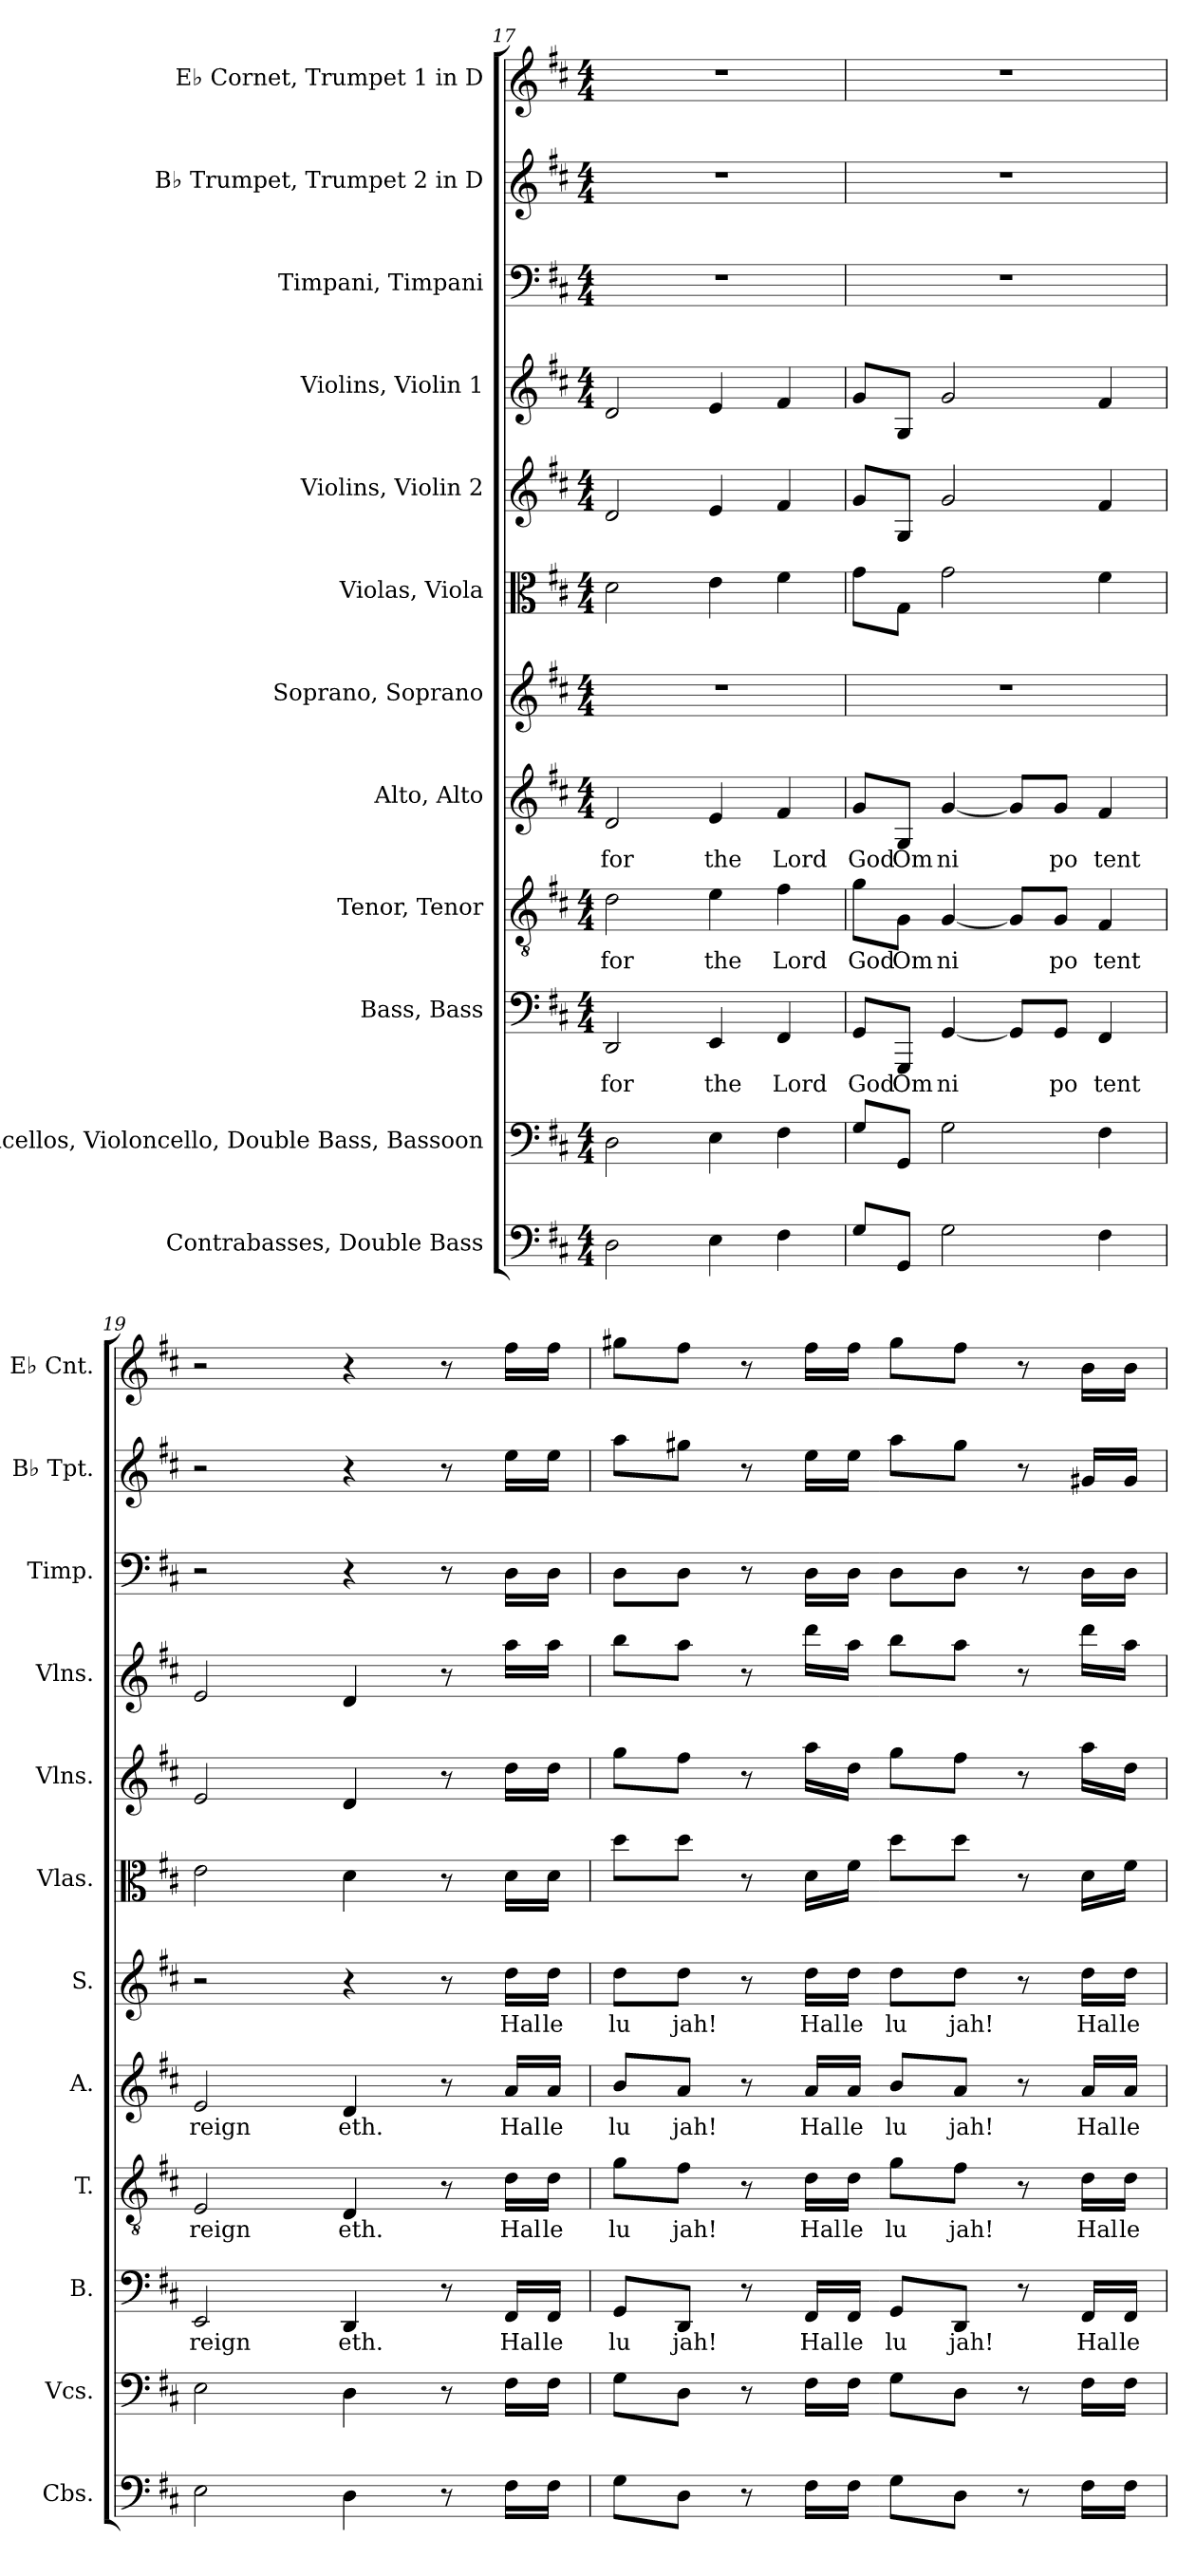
**kern	**kern	**kern	**text	**kern	**text	**kern	**text	**kern	**text	**kern	**kern	**kern	**kern	**kern	**kern
*part12	*part11	*part10	*part10	*part9	*part9	*part8	*part8	*part7	*part7	*part6	*part5	*part4	*part3	*part2	*part1
*staff12	*staff11	*staff10	*staff10	*staff9	*staff9	*staff8	*staff8	*staff7	*staff7	*staff6	*staff5	*staff4	*staff3	*staff2	*staff1
*I"Contrabasses, Double Bass	*I"Violoncellos, Violoncello, Double Bass, Bassoon	*I"Bass, Bass	*	*I"Tenor, Tenor	*	*I"Alto, Alto	*	*I"Soprano, Soprano	*	*I"Violas, Viola	*I"Violins, Violin 2	*I"Violins, Violin 1	*I"Timpani, Timpani	*I"B♭ Trumpet, Trumpet 2 in D	*I"E♭ Cornet, Trumpet 1 in D
*I'Cbs.	*I'Vcs.	*I'B.	*	*I'T.	*	*I'A.	*	*I'S.	*	*I'Vlas.	*I'Vlns.	*I'Vlns.	*I'Timp.	*I'B♭ Tpt.	*I'E♭ Cnt.
*clefF4	*clefF4	*clefF4	*	*clefGv2	*	*clefG2	*	*clefG2	*	*clefC3	*clefG2	*clefG2	*clefF4	*clefG2	*clefG2
*ITrd7c12	*	*	*	*	*	*	*	*	*	*	*	*	*	*ITrd1c2	*ITrd-2c-3
*k[f#c#]	*k[f#c#]	*k[f#c#]	*	*k[f#c#]	*	*k[f#c#]	*	*k[f#c#]	*	*k[f#c#]	*k[f#c#]	*k[f#c#]	*k[f#c#]	*k[]	*k[b-]
*M4/4	*M4/4	*M4/4	*	*M4/4	*	*M4/4	*	*M4/4	*	*M4/4	*M4/4	*M4/4	*M4/4	*M4/4	*M4/4
=17	=17	=17	=17	=17	=17	=17	=17	=17	=17	=17	=17	=17	=17	=17	=17
!	!	!	!LO:LY:b	!	!LO:LY:b	!	!LO:LY:b	!	!	!	!	!	!	!	!
2DD\	2D\	2DD/	for	2d\	for	2d/	for	1r	.	2d\	2d/	2d/	1r	1r	1r
!	!	!	!LO:LY:b	!	!LO:LY:b	!	!LO:LY:b	!	!	!	!	!	!	!	!
4EE\	4E\	4EE/	the	4e\	the	4e/	the	.	.	4e\	4e/	4e/	.	.	.
!	!	!	!LO:LY:b	!	!LO:LY:b	!	!LO:LY:b	!	!	!	!	!	!	!	!
4FF#\	4F#\	4FF#/	Lord	4f#\	Lord	4f#/	Lord	.	.	4f#\	4f#/	4f#/	.	.	.
!!LO:PB:g=z
=18	=18	=18	=18	=18	=18	=18	=18	=18	=18	=18	=18	=18	=18	=18	=18
!	!	!	!LO:LY:b	!	!LO:LY:b	!	!LO:LY:b	!	!	!	!	!	!	!	!
8GG/L	8G/L	8GG/L	God	8g\L	God	8g/L	God	1r	.	8g\L	8g/L	8g/L	1r	1r	1r
!	!	!	!LO:LY:b	!	!LO:LY:b	!	!LO:LY:b	!	!	!	!	!	!	!	!
8GGG/J	8GG/J	8GGG/J	Om	8G\J	Om	8G/J	Om	.	.	8G\J	8G/J	8G/J	.	.	.
!	!	!	!LO:LY:b	!	!LO:LY:b	!	!LO:LY:b	!	!	!	!	!	!	!	!
2GG\	2G\	[4GG/	ni	[4G/	ni	[4g/	ni	.	.	2g\	2g/	2g/	.	.	.
.	.	8GG/L]	.	8G/L]	.	8g/L]	.	.	.	.	.	.	.	.	.
!	!	!	!LO:LY:b	!	!LO:LY:b	!	!LO:LY:b	!	!	!	!	!	!	!	!
.	.	8GG/J	po	8G/J	po	8g/J	po	.	.	.	.	.	.	.	.
!	!	!	!LO:LY:b	!	!LO:LY:b	!	!LO:LY:b	!	!	!	!	!	!	!	!
4FF#\	4F#\	4FF#/	tent	4F#/	tent	4f#/	tent	.	.	4f#\	4f#/	4f#/	.	.	.
=19	=19	=19	=19	=19	=19	=19	=19	=19	=19	=19	=19	=19	=19	=19	=19
!	!	!	!LO:LY:b	!	!LO:LY:b	!	!LO:LY:b	!	!	!	!	!	!	!	!
2EE\	2E\	2EE/	reign	2E/	reign	2e/	reign	2r	.	2e\	2e/	2e/	2r	2r	2r
!	!	!	!LO:LY:b	!	!LO:LY:b	!	!LO:LY:b	!	!	!	!	!	!	!	!
4DD\	4D\	4DD/	eth.	4D/	eth.	4d/	eth.	4r	.	4d\	4d/	4d/	4r	4r	4r
8r	8r	8r	.	8r	.	8r	.	8r	.	8r	8r	8r	8r	8r	8r
!	!	!	!LO:LY:b	!	!LO:LY:b	!	!LO:LY:b	!	!LO:LY:b	!	!	!	!	!	!
16FF#\LL	16F#\LL	16FF#/LL	Hal	16d\LL	Hal	16a/LL	Hal	16dd\LL	Hal	16d\LL	16dd\LL	16aa\LL	16D\LL	16dd\LL	16aa\LL
!	!	!	!LO:LY:b	!	!LO:LY:b	!	!LO:LY:b	!	!LO:LY:b	!	!	!	!	!	!
16FF#\JJ	16F#\JJ	16FF#/JJ	le	16d\JJ	le	16a/JJ	le	16dd\JJ	le	16d\JJ	16dd\JJ	16aa\JJ	16D\JJ	16dd\JJ	16aa\JJ
=20	=20	=20	=20	=20	=20	=20	=20	=20	=20	=20	=20	=20	=20	=20	=20
!	!	!	!LO:LY:b	!	!LO:LY:b	!	!LO:LY:b	!	!LO:LY:b	!	!	!	!	!	!
8GG\L	8G\L	8GG/L	lu	8g\L	lu	8b/L	lu	8dd\L	lu	8dd\L	8gg\L	8bb\L	8D\L	8gg\L	8bbn\L
!	!	!	!LO:LY:b	!	!LO:LY:b	!	!LO:LY:b	!	!LO:LY:b	!	!	!	!	!	!
8DD\J	8D\J	8DD/J	jah!	8f#\J	jah!	8a/J	jah!	8dd\J	jah!	8dd\J	8ff#\J	8aa\J	8D\J	8ff#X\J	8aa\J
8r	8r	8r	.	8r	.	8r	.	8r	.	8r	8r	8r	8r	8r	8r
!	!	!	!LO:LY:b	!	!LO:LY:b	!	!LO:LY:b	!	!LO:LY:b	!	!	!	!	!	!
16FF#\LL	16F#\LL	16FF#/LL	Hal	16d\LL	Hal	16a/LL	Hal	16dd\LL	Hal	16d\LL	16aa\LL	16ddd\LL	16D\LL	16dd\LL	16aa\LL
!	!	!	!LO:LY:b	!	!LO:LY:b	!	!LO:LY:b	!	!LO:LY:b	!	!	!	!	!	!
16FF#\JJ	16F#\JJ	16FF#/JJ	le	16d\JJ	le	16a/JJ	le	16dd\JJ	le	16f#\JJ	16dd\JJ	16aa\JJ	16D\JJ	16dd\JJ	16aa\JJ
!	!	!	!LO:LY:b	!	!LO:LY:b	!	!LO:LY:b	!	!LO:LY:b	!	!	!	!	!	!
8GG\L	8G\L	8GG/L	lu	8g\L	lu	8b/L	lu	8dd\L	lu	8dd\L	8gg\L	8bb\L	8D\L	8gg\L	8bb\L
!	!	!	!LO:LY:b	!	!LO:LY:b	!	!LO:LY:b	!	!LO:LY:b	!	!	!	!	!	!
8DD\J	8D\J	8DD/J	jah!	8f#\J	jah!	8a/J	jah!	8dd\J	jah!	8dd\J	8ff#\J	8aa\J	8D\J	8ff#\J	8aa\J
8r	8r	8r	.	8r	.	8r	.	8r	.	8r	8r	8r	8r	8r	8r
!	!	!	!LO:LY:b	!	!LO:LY:b	!	!LO:LY:b	!	!LO:LY:b	!	!	!	!	!	!
16FF#\LL	16F#\LL	16FF#/LL	Hal	16d\LL	Hal	16a/LL	Hal	16dd\LL	Hal	16d\LL	16aa\LL	16ddd\LL	16D\LL	16f#X/LL	16dd\LL
!	!	!	!LO:LY:b	!	!LO:LY:b	!	!LO:LY:b	!	!LO:LY:b	!	!	!	!	!	!
16FF#\JJ	16F#\JJ	16FF#/JJ	le	16d\JJ	le	16a/JJ	le	16dd\JJ	le	16f#\JJ	16dd\JJ	16aa\JJ	16D\JJ	16f#/JJ	16dd\JJ
=	=	=	=	=	=	=	=	=	=	=	=	=	=	=	=
*-	*-	*-	*-	*-	*-	*-	*-	*-	*-	*-	*-	*-	*-	*-	*-
